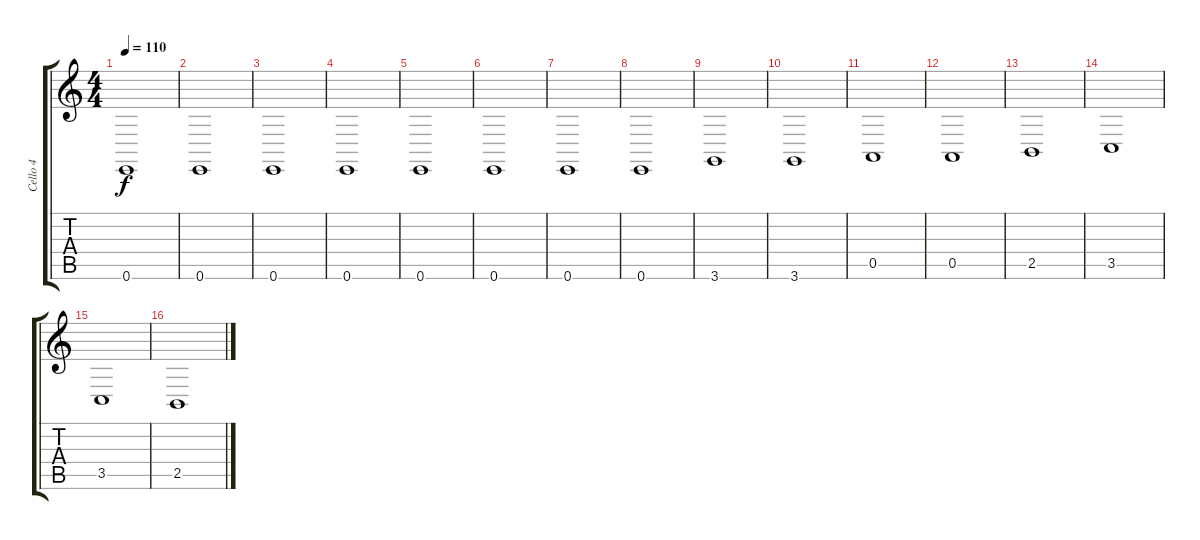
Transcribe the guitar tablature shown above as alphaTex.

\track ("Cello 4" "Cello 4") {instrument cello}
\staff {score tabs}
\tuning (E4 B3 G3 D3 A2 E2) {hide}
\ts (4 4)
\tempo 110
\clef g2
\ks c
0.6.1{dy f} |
0.6.1 |
0.6.1 |
0.6.1 |
0.6.1 |
0.6.1 |
0.6.1 |
0.6.1 |
3.6.1 |
3.6.1 |
0.5.1 |
0.5.1 |
2.5.1 |
3.5.1 |
3.5.1 |
2.5.1
